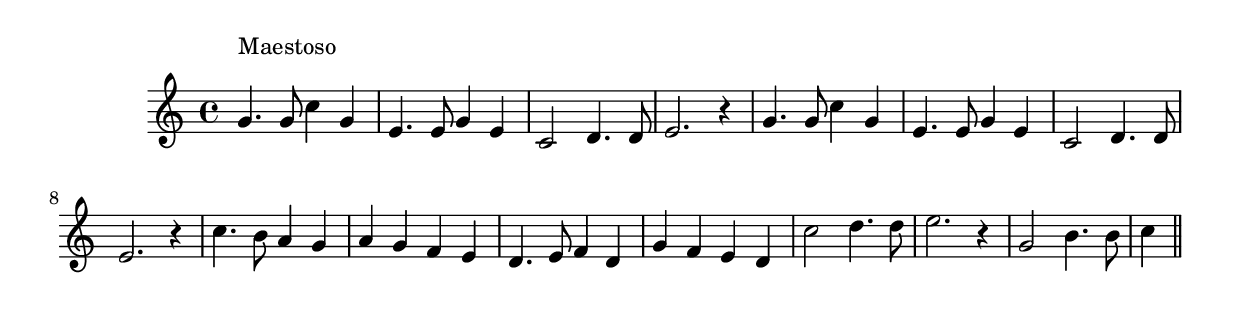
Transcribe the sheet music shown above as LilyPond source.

\version "2.19.49"
%{\header {
  title = "God Speed the Right (Germany)"
  composer = "anonymous"
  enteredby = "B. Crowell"
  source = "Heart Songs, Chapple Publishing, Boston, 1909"
}%}
\score{{\key c \major
\time 4/4
%{\tempo 4=90
%}\relative c'' {
  g4.^\markup{\column { "Maestoso" " " }}
  g8 c4 g | e4. e8 g4 e | c2 d4. d8 | e2. r4 |
  g4. g8 c4 g | e4. e8 g4 e | c2 d4. d8 | e2. r4 |
  c'4. b8 a4 g | a g f e | d4. e8 f4 d | g4 f e d |
  c'2 d4. d8 | e2. r4 | g,2 b4. b8 | c4
  \bar "||"
}

}}